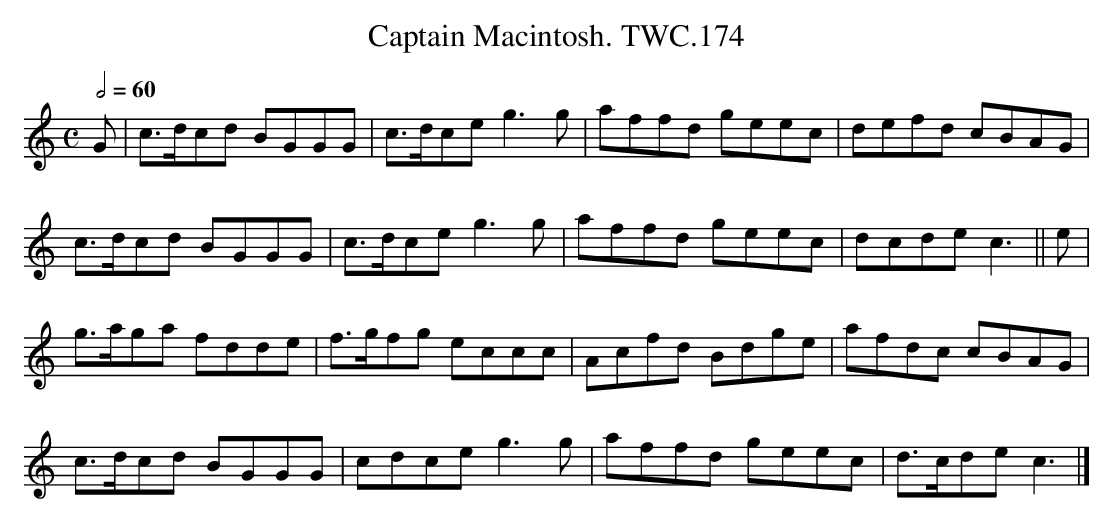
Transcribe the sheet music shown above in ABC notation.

X:1
T:Captain Macintosh. TWC.174
M:C
L:1/8
Q:2/4=60
K:C
G | c>dcd BGGG | c>dce g3g | affd geec | defd cBAG |
c>dcd BGGG | c>dce g3g | affd geec | dcde c3 || e |
g>aga fdde | f>gfg eccc | Acfd Bdge | afdc cBAG |
c>dcd BGGG | cdce g3g | affd geec | d>cde c3 |]
